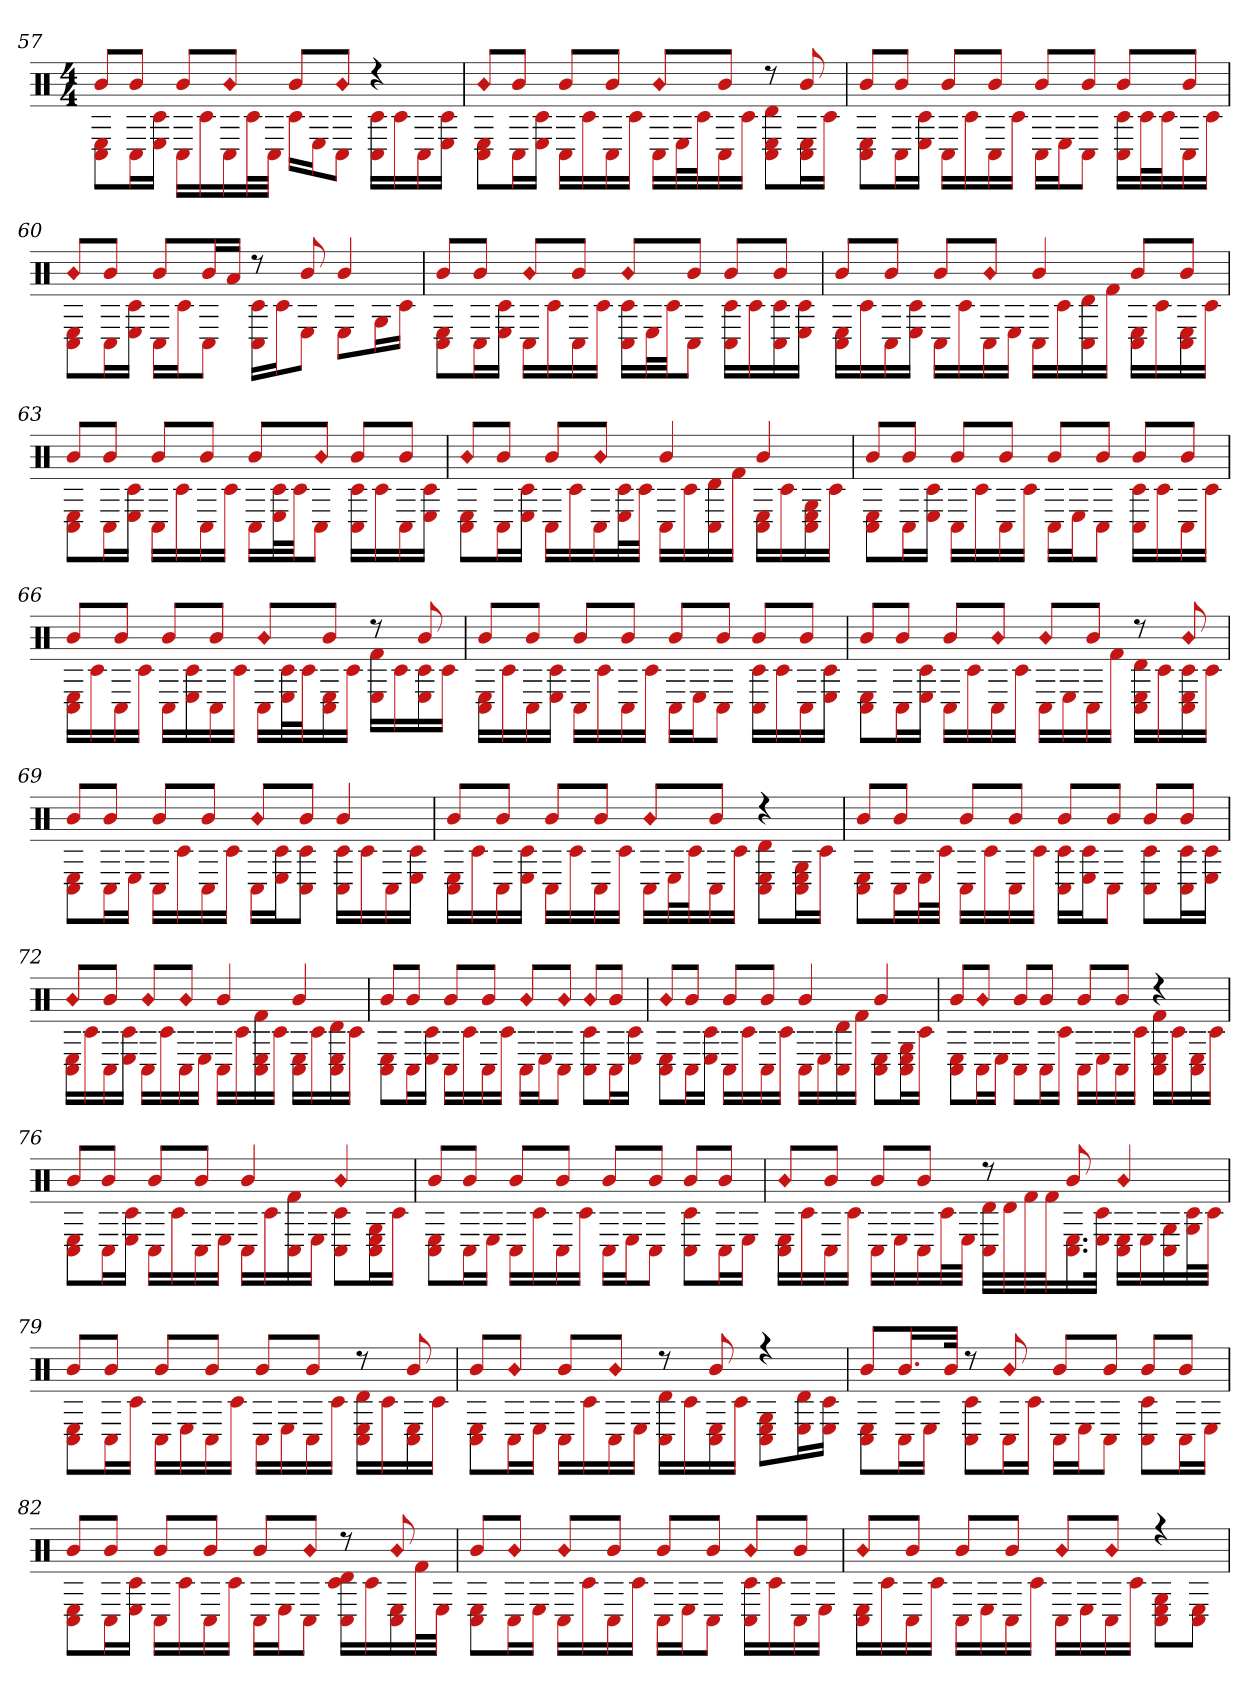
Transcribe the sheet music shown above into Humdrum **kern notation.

**kern
*part1
*staff1
*clefX
*k[]
*M4/4
=57
*^
8bL	8C# 8EL
8bJ	16C#L
.	16E 16c#JJ
8bL	16C#LL
.	16c#
!LO:N:head=diamond	!
8bJ	16C#
.	32c#L
.	32C#JJJ
8bL	16c#LL
.	16EJ
!LO:N:head=diamond	!
8bJ	8C#J
4r	16C# 16c#LL
.	16c#
.	16C#
.	16c# 16EJJ
=58	=58
!LO:N:head=diamond	!
8bL	8C# 8EL
8bJ	16C#L
.	16c# 16EJJ
8bL	16C#LL
.	16c#
8bJ	16C#
.	16c#JJ
!LO:N:head=diamond	!
8bL	16C#LL
.	32EL
.	32c#J
8bJ	16C#
.	16c#JJ
8r	8C# 8d 8EL
8b	16E 16C#L
.	16c#JJ
=59	=59
8bL	8C# 8EL
8bJ	16C#L
.	16E 16c#JJ
8bL	16C#LL
.	16c#
8bJ	16C#
.	16c#JJ
8bL	16C#LL
.	16EJ
8bJ	8C#J
8bL	16C# 16c#LL
.	32c#L
.	32c#J
8bJ	16C#
.	16c#JJ
=60	=60
!LO:N:head=diamond	!
8bL	8C# 8EL
8bJ	16C#L
.	16c# 16EJJ
8bL	16C#LL
.	16c#J
16bL	8C#J
16aJJ	.
8r	16c# 16C#LL
.	16c#J
8b	8EJ
4b	8EL
.	16GL
.	16c#JJ
=61	=61
8bL	8E 8C#L
8bJ	16C#L
.	16E 16c#JJ
!LO:N:head=diamond	!
8bL	16C#LL
.	16c#
8bJ	16C#
.	16c#JJ
!LO:N:head=diamond	!
8bL	16C# 16c#LL
.	32EL
.	32c#JJ
8bJ	8C#J
8bL	16c# 16C#LL
.	16c#
8bJ	16C# 16c#
.	16c# 16EJJ
=62	=62
8bL	16C# 16ELL
.	16c#
8bJ	16C#
.	16E 16c#JJ
8bL	16C#LL
.	16c#
!LO:N:head=diamond	!
8bJ	16C#
.	16EJJ
4b	16C#LL
.	16c#
.	16C# 16d
.	16f#JJ
8bL	16C# 16ELL
.	16c#
8bJ	16E 16C#
.	16c#JJ
=63	=63
8bL	8C# 8EL
8bJ	16C#L
.	16E 16c#JJ
8bL	16C#LL
.	16c#
8bJ	16C#
.	16c#JJ
8bL	16C#LL
.	32c# 32EL
.	32c#JJ
!LO:N:head=diamond	!
8bJ	8C#J
8bL	16c# 16C#LL
.	16c#
8bJ	16C#
.	16c# 16EJJ
=64	=64
!LO:N:head=diamond	!
8bL	8C# 8EL
8bJ	16C#L
.	16c# 16EJJ
8bL	16C#LL
.	16c#
!LO:N:head=diamond	!
8bJ	16C#
.	32c# 32EL
.	32c#JJJ
4b	16C#LL
.	16c#
.	16C# 16d
.	16f#JJ
4b	16E 16C#LL
.	16c#
.	16E 16C# 16G
.	16c#JJ
=65	=65
8bL	8C# 8EL
8bJ	16C#L
.	16E 16c#JJ
8bL	16C#LL
.	16c#
8bJ	16C#
.	16c#JJ
8bL	16C#LL
.	16EJ
8bJ	8C#J
8bL	16C# 16c#LL
.	16c#
8bJ	16C#
.	16c#JJ
=66	=66
8bL	16C# 16ELL
.	16c#
8bJ	16C#
.	16c#JJ
8bL	16C#LL
.	16E 16c#
8bJ	16C#
.	16c#JJ
!LO:N:head=diamond	!
8bL	16C#LL
.	32c# 32EL
.	32c#J
8bJ	16C# 16E
.	16c#JJ
8r	16E 16f#LL
.	16c#
8b	16c# 16E
.	16c#JJ
=67	=67
8bL	16E 16C#LL
.	16c#
8bJ	16C#
.	16E 16c#JJ
8bL	16C#LL
.	16c#
8bJ	16C#
.	16c#JJ
8bL	16C#LL
.	16EJ
8bJ	8C#J
8bL	16C# 16c#LL
.	16c#
8bJ	16C#
.	16c# 16EJJ
=68	=68
8bL	8C# 8EL
8bJ	16C#L
.	16c# 16EJJ
8bL	16C#LL
.	16c#
!LO:N:head=diamond	!
8bJ	16C#
.	16c#JJ
!LO:N:head=diamond	!
8bL	16C#LL
.	16E
8bJ	16C#
.	16f#JJ
8r	16C# 16E 16dLL
.	16c#
!LO:N:head=diamond	!
8b	16c# 16C# 16E
.	16c#JJ
=69	=69
8bL	8C# 8EL
8bJ	16C#L
.	16EJJ
8bL	16C#LL
.	16c#
8bJ	16C#
.	16c#JJ
!LO:N:head=diamond	!
8bL	16C#LL
.	16E 16c#J
8bJ	8c# 8C#J
4b	16C# 16c#LL
.	16c#
.	16C#
.	16c# 16EJJ
=70	=70
8bL	16C# 16ELL
.	16c#
8bJ	16C#
.	16E 16c#JJ
8bL	16C#LL
.	16c#
8bJ	16C#
.	16c#JJ
!LO:N:head=diamond	!
8bL	16C#LL
.	32EL
.	32c#J
8bJ	16C#
.	16c#JJ
4r	8C# 8E 8dL
.	16E 16C# 16GL
.	16c#JJ
=71	=71
8bL	8C# 8EL
8bJ	16C#L
.	32EL
.	32c#JJJ
8bL	16C#LL
.	16c#
8bJ	16C#
.	16c#JJ
8bL	16C# 16c#LL
.	16E 16c#J
8bJ	8C#J
8bL	8C# 8c#L
8bJ	16C# 16c#L
.	16c# 16EJJ
=72	=72
!LO:N:head=diamond	!
8bL	16E 16C#LL
.	16c#
8bJ	16C#
.	16E 16c#JJ
!LO:N:head=diamond	!
8bL	16C#LL
.	16c#
!LO:N:head=diamond	!
8bJ	16C#
.	16EJJ
4b	16C#LL
.	16c#
.	16C# 16E 16f#
.	16c#JJ
4b	16C# 16ELL
.	16c#
.	16C# 16d 16E
.	16c#JJ
=73	=73
8bL	8C# 8EL
8bJ	16C#L
.	16E 16c#JJ
8bL	16C#LL
.	16c#
8bJ	16C#
.	16c#JJ
!LO:N:head=diamond	!
8bL	16C#LL
.	16EJ
!LO:N:head=diamond	!
8bJ	8C#J
!LO:N:head=diamond	!
8bL	8C# 8c#L
8bJ	16C#L
.	16c# 16EJJ
=74	=74
!LO:N:head=diamond	!
8bL	8C# 8EL
8bJ	16C#L
.	16c# 16EJJ
8bL	16C#LL
.	16c#
8bJ	16C#
.	16c#JJ
4b	16C#LL
.	16E
.	16C# 16d
.	16f#JJ
4b	8C# 8EL
.	16E 16C# 16GL
.	16c#JJ
=75	=75
8bL	8C# 8EL
!LO:N:head=diamond	!
8bJ	16C#L
.	16EJJ
8bL	8C#L
8bJ	16C#L
.	16c#JJ
8bL	16C#LL
.	16E
8bJ	16C#
.	16c#JJ
4r	16C# 16E 16f#LL
.	16c#
.	16C# 16E
.	16c#JJ
=76	=76
8bL	8C# 8EL
8bJ	16C#L
.	16E 16c#JJ
8bL	16C#LL
.	16c#
8bJ	16C#
.	16EJJ
4b	16C#LL
.	16c#
.	16C# 16f#
.	16EJJ
!LO:N:head=diamond	!
4b	8C# 8c#L
.	16C# 16E 16GL
.	16c#JJ
=77	=77
8bL	8C# 8EL
8bJ	16C#L
.	16EJJ
8bL	16C#LL
.	16c#
8bJ	16C#
.	16c#JJ
8bL	16C#LL
.	16EJ
8bJ	8C#J
8bL	8C# 8c#L
8bJ	16C#L
.	16EJJ
=78	=78
!LO:N:head=diamond	!
8bL	16E 16C#LL
.	16c#
8bJ	16C#
.	16c#JJ
8bL	16C#LL
.	16E
8bJ	16C#
.	32c#L
.	32EJJJ
8r	32C# 32dLLL
.	32d
.	32f#
.	32f#J
8b	16.C# 16.E
.	32c# 32EJJk
!LO:N:head=diamond	!
4b	16E 16C#LL
.	16E
.	16G 16C#
.	32G 32c#L
.	32c#JJJ
=79	=79
8bL	8E 8C#L
8bJ	16C#L
.	16c#JJ
8bL	16C#LL
.	16E
8bJ	16C#
.	16c#JJ
8bL	16C#LL
.	16E
8bJ	16C#
.	16c#JJ
8r	16C# 16d 16ELL
.	16c#
8b	16E 16C#
.	16c#JJ
=80	=80
8bL	8E 8C#L
!LO:N:head=diamond	!
8bJ	16C#L
.	16EJJ
8bL	16C#LL
.	16c#
!LO:N:head=diamond	!
8bJ	16C#
.	16EJJ
8r	16d 16C#LL
.	16c#
8b	16C# 16E
.	16c#JJ
4r	8G 8E 8C#L
.	16d 16EL
.	16c# 16EJJ
=81	=81
8bL	8C# 8EL
16.bL	16C#L
.	16EJJ
32bJJk	.
8r	8C# 8c#L
!LO:N:head=diamond	!
8b	16C#L
.	16c#JJ
8bL	16C#LL
.	16EJ
8bJ	8C#J
8bL	8C# 8c#L
8bJ	16C#L
.	16EJJ
=82	=82
8bL	8E 8C#L
8bJ	16C#L
.	16c# 16EJJ
8bL	16C#LL
.	16c#
8bJ	16C#
.	16c#JJ
8bL	16C#LL
.	16EJ
!LO:N:head=diamond	!
8bJ	8C#J
8r	16C# 16d 16c#LL
.	16c#
!LO:N:head=diamond	!
8b	16E 16C#
.	32f#L
.	32EJJJ
=83	=83
8bL	8E 8C#L
!LO:N:head=diamond	!
8bJ	16C#L
.	16EJJ
!LO:N:head=diamond	!
8bL	16C#LL
.	16c#
8bJ	16C#
.	16c#JJ
8bL	16C#LL
.	16EJ
8bJ	8C#J
!LO:N:head=diamond	!
8bL	16c# 16C#LL
.	16c#
8bJ	16C#
.	16EJJ
=84	=84
!LO:N:head=diamond	!
8bL	16E 16C#LL
.	16c#
8bJ	16C#
.	16c#JJ
8bL	16C#LL
.	16E
8bJ	16C#
.	16c#JJ
!LO:N:head=diamond	!
8bL	16C#LL
.	16E
!LO:N:head=diamond	!
8bJ	16C#
.	16c#JJ
4r	8C# 8G 8EL
.	8E 8C#J
*v	*v
=
*-
